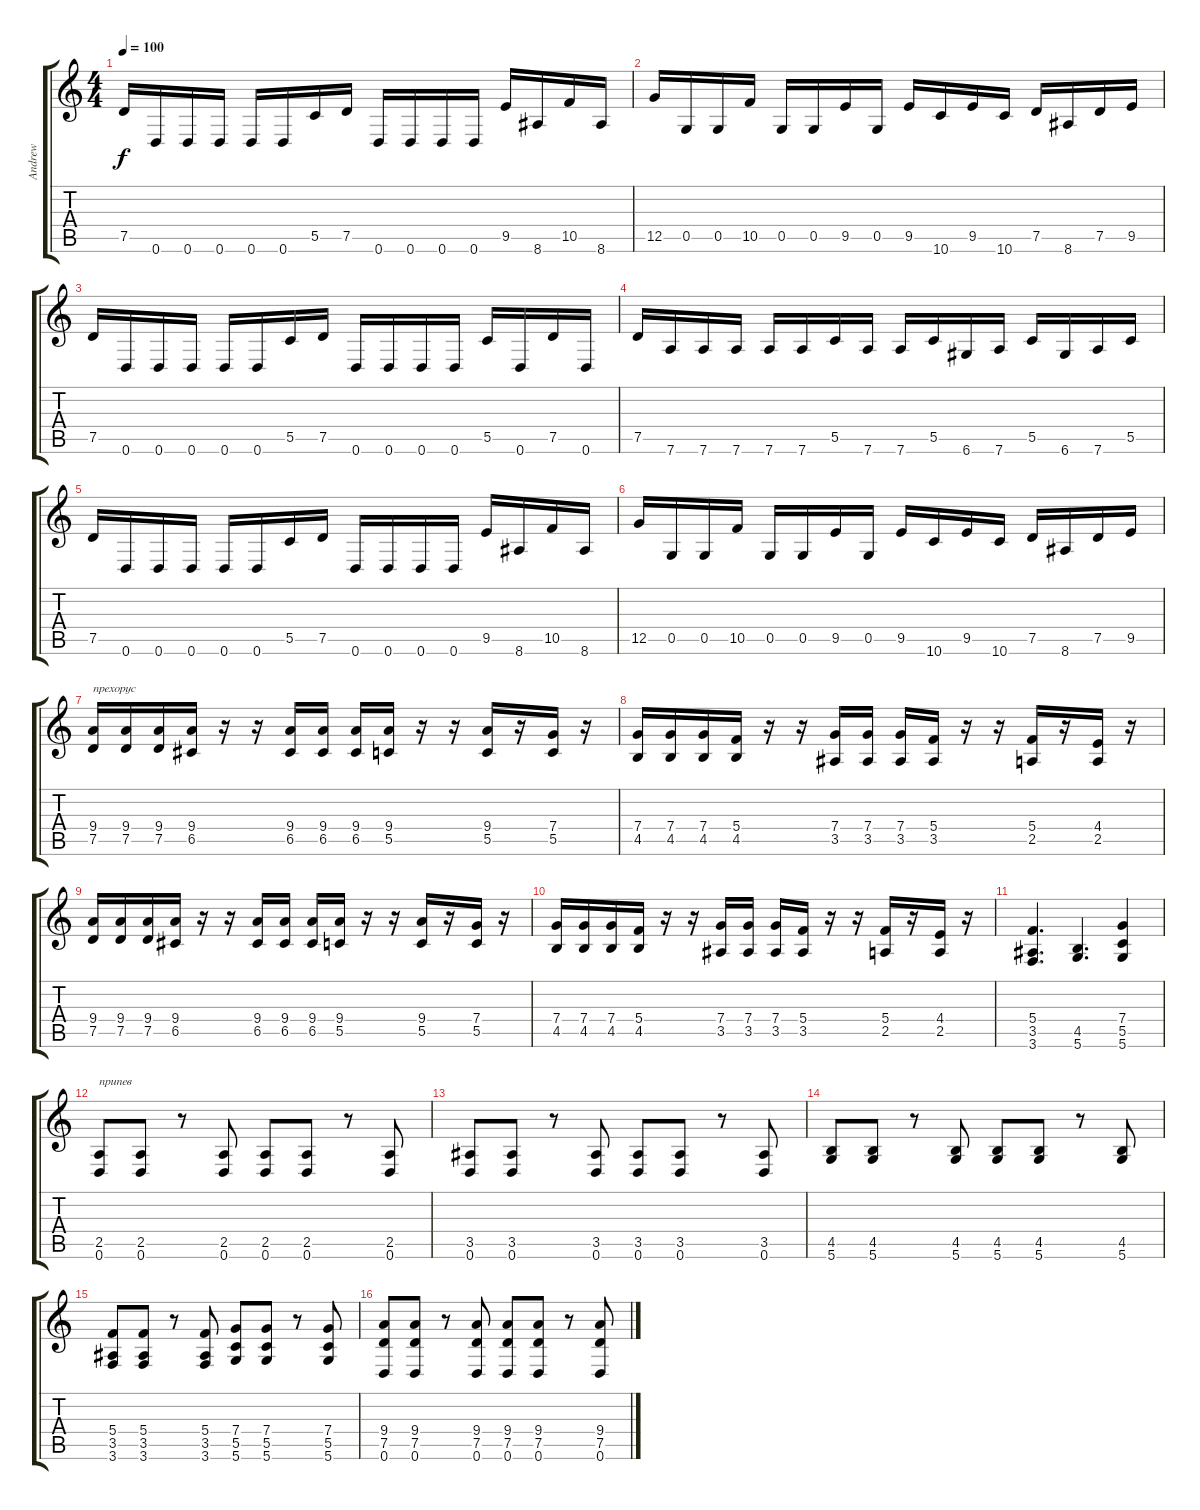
\track ("Andrew" "Andrew") {instrument distortionguitar}
\staff {score tabs}
\tuning (D4 A3 F3 C3 G2 D2) {hide}
\ts (4 4)
\tempo 100
\clef g2
\ks c
7.5.16{dy f} 0.6.16 0.6.16 0.6.16 0.6.16 0.6.16 5.5.16 7.5.16 0.6.16 0.6.16 0.6.16 0.6.16 9.5.16 8.6.16 10.5.16 8.6.16 |
12.5.16 0.5.16 0.5.16 10.5.16 0.5.16 0.5.16 9.5.16 0.5.16 9.5.16 10.6.16 9.5.16 10.6.16 7.5.16 8.6.16 7.5.16 9.5.16 |
7.5.16 0.6.16 0.6.16 0.6.16 0.6.16 0.6.16 5.5.16 7.5.16 0.6.16 0.6.16 0.6.16 0.6.16 5.5.16 0.6.16 7.5.16 0.6.16 |
7.5.16 7.6.16 7.6.16 7.6.16 7.6.16 7.6.16 5.5.16 7.6.16 7.6.16 5.5.16 6.6.16 7.6.16 5.5.16 6.6.16 7.6.16 5.5.16 |
7.5.16 0.6.16 0.6.16 0.6.16 0.6.16 0.6.16 5.5.16 7.5.16 0.6.16 0.6.16 0.6.16 0.6.16 9.5.16 8.6.16 10.5.16 8.6.16 |
12.5.16 0.5.16 0.5.16 10.5.16 0.5.16 0.5.16 9.5.16 0.5.16 9.5.16 10.6.16 9.5.16 10.6.16 7.5.16 8.6.16 7.5.16 9.5.16 |
(9.4 7.5).16{txt "прехорус"} (9.4 7.5).16 (9.4 7.5).16 (9.4 6.5).16 r.16 r.16 (9.4 6.5).16 (9.4 6.5).16 (9.4 6.5).16 (9.4 5.5).16 r.16 r.16 (9.4 5.5).16 r.16 (7.4 5.5).16 r.16 |
(7.4 4.5).16 (7.4 4.5).16 (7.4 4.5).16 (5.4 4.5).16 r.16 r.16 (7.4 3.5).16 (7.4 3.5).16 (7.4 3.5).16 (5.4 3.5).16 r.16 r.16 (5.4 2.5).16 r.16 (4.4 2.5).16 r.16 |
(9.4 7.5).16 (9.4 7.5).16 (9.4 7.5).16 (9.4 6.5).16 r.16 r.16 (9.4 6.5).16 (9.4 6.5).16 (9.4 6.5).16 (9.4 5.5).16 r.16 r.16 (9.4 5.5).16 r.16 (7.4 5.5).16 r.16 |
(7.4 4.5).16 (7.4 4.5).16 (7.4 4.5).16 (5.4 4.5).16 r.16 r.16 (7.4 3.5).16 (7.4 3.5).16 (7.4 3.5).16 (5.4 3.5).16 r.16 r.16 (5.4 2.5).16 r.16 (4.4 2.5).16 r.16 |
(5.4 3.5 3.6).4{d} (4.5 5.6).4{d} (7.4 5.5 5.6).4 |
(2.5 0.6).8{txt "припев"} (2.5 0.6).8 r.8 (2.5 0.6).8 (2.5 0.6).8 (2.5 0.6).8 r.8 (2.5 0.6).8 |
(3.5 0.6).8 (3.5 0.6).8 r.8 (3.5 0.6).8 (3.5 0.6).8 (3.5 0.6).8 r.8 (3.5 0.6).8 |
(4.5 5.6).8 (4.5 5.6).8 r.8 (4.5 5.6).8 (4.5 5.6).8 (4.5 5.6).8 r.8 (4.5 5.6).8 |
(5.4 3.5 3.6).8 (5.4 3.5 3.6).8 r.8 (5.4 3.5 3.6).8 (7.4 5.5 5.6).8 (7.4 5.5 5.6).8 r.8 (7.4 5.5 5.6).8 |
(9.4 7.5 0.6).8 (9.4 7.5 0.6).8 r.8 (9.4 7.5 0.6).8 (9.4 7.5 0.6).8 (9.4 7.5 0.6).8 r.8 (9.4 7.5 0.6).8
